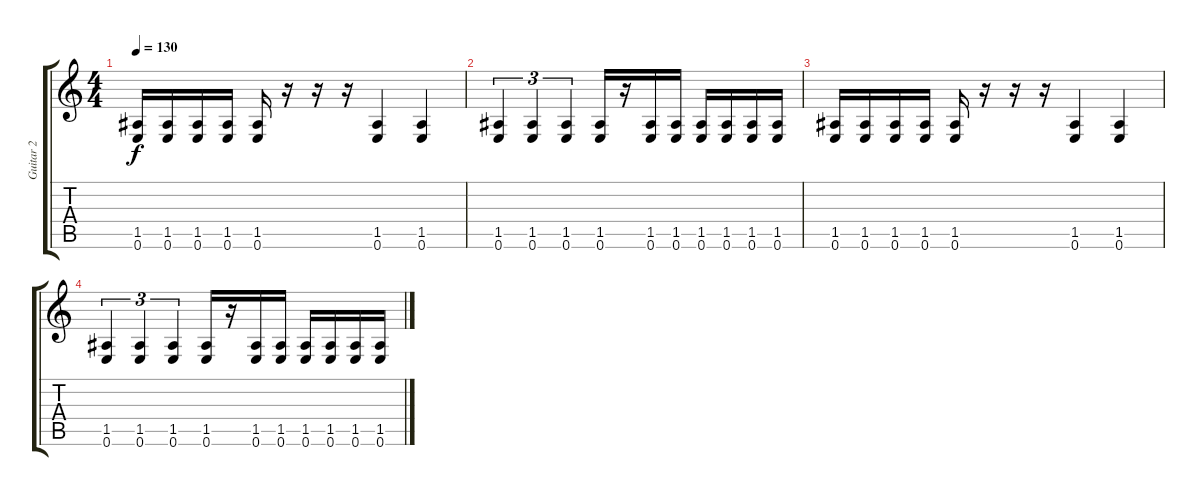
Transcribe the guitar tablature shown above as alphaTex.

\track ("Guitar 2" "Guitar 2") {instrument distortionguitar}
\staff {score tabs}
\tuning (E4 B3 G3 D3 A2 E2) {hide}
\ts (4 4)
\tempo 130
\clef g2
\ks c
(1.5 0.6).16{dy f} (1.5 0.6).16 (1.5 0.6).16 (1.5 0.6).16 (1.5 0.6).16 r.16 r.16 r.16 (1.5 0.6).4 (1.5 0.6).4 |
(1.5 0.6).4{tu (3 2)} (1.5 0.6).4{tu (3 2)} (1.5 0.6).4{tu (3 2)} (1.5 0.6).16 r.16 (1.5 0.6).16 (1.5 0.6).16 (1.5 0.6).16 (1.5 0.6).16 (1.5 0.6).16 (1.5 0.6).16 |
(1.5 0.6).16 (1.5 0.6).16 (1.5 0.6).16 (1.5 0.6).16 (1.5 0.6).16 r.16 r.16 r.16 (1.5 0.6).4 (1.5 0.6).4 |
(1.5 0.6).4{tu (3 2)} (1.5 0.6).4{tu (3 2)} (1.5 0.6).4{tu (3 2)} (1.5 0.6).16 r.16 (1.5 0.6).16 (1.5 0.6).16 (1.5 0.6).16 (1.5 0.6).16 (1.5 0.6).16 (1.5 0.6).16
